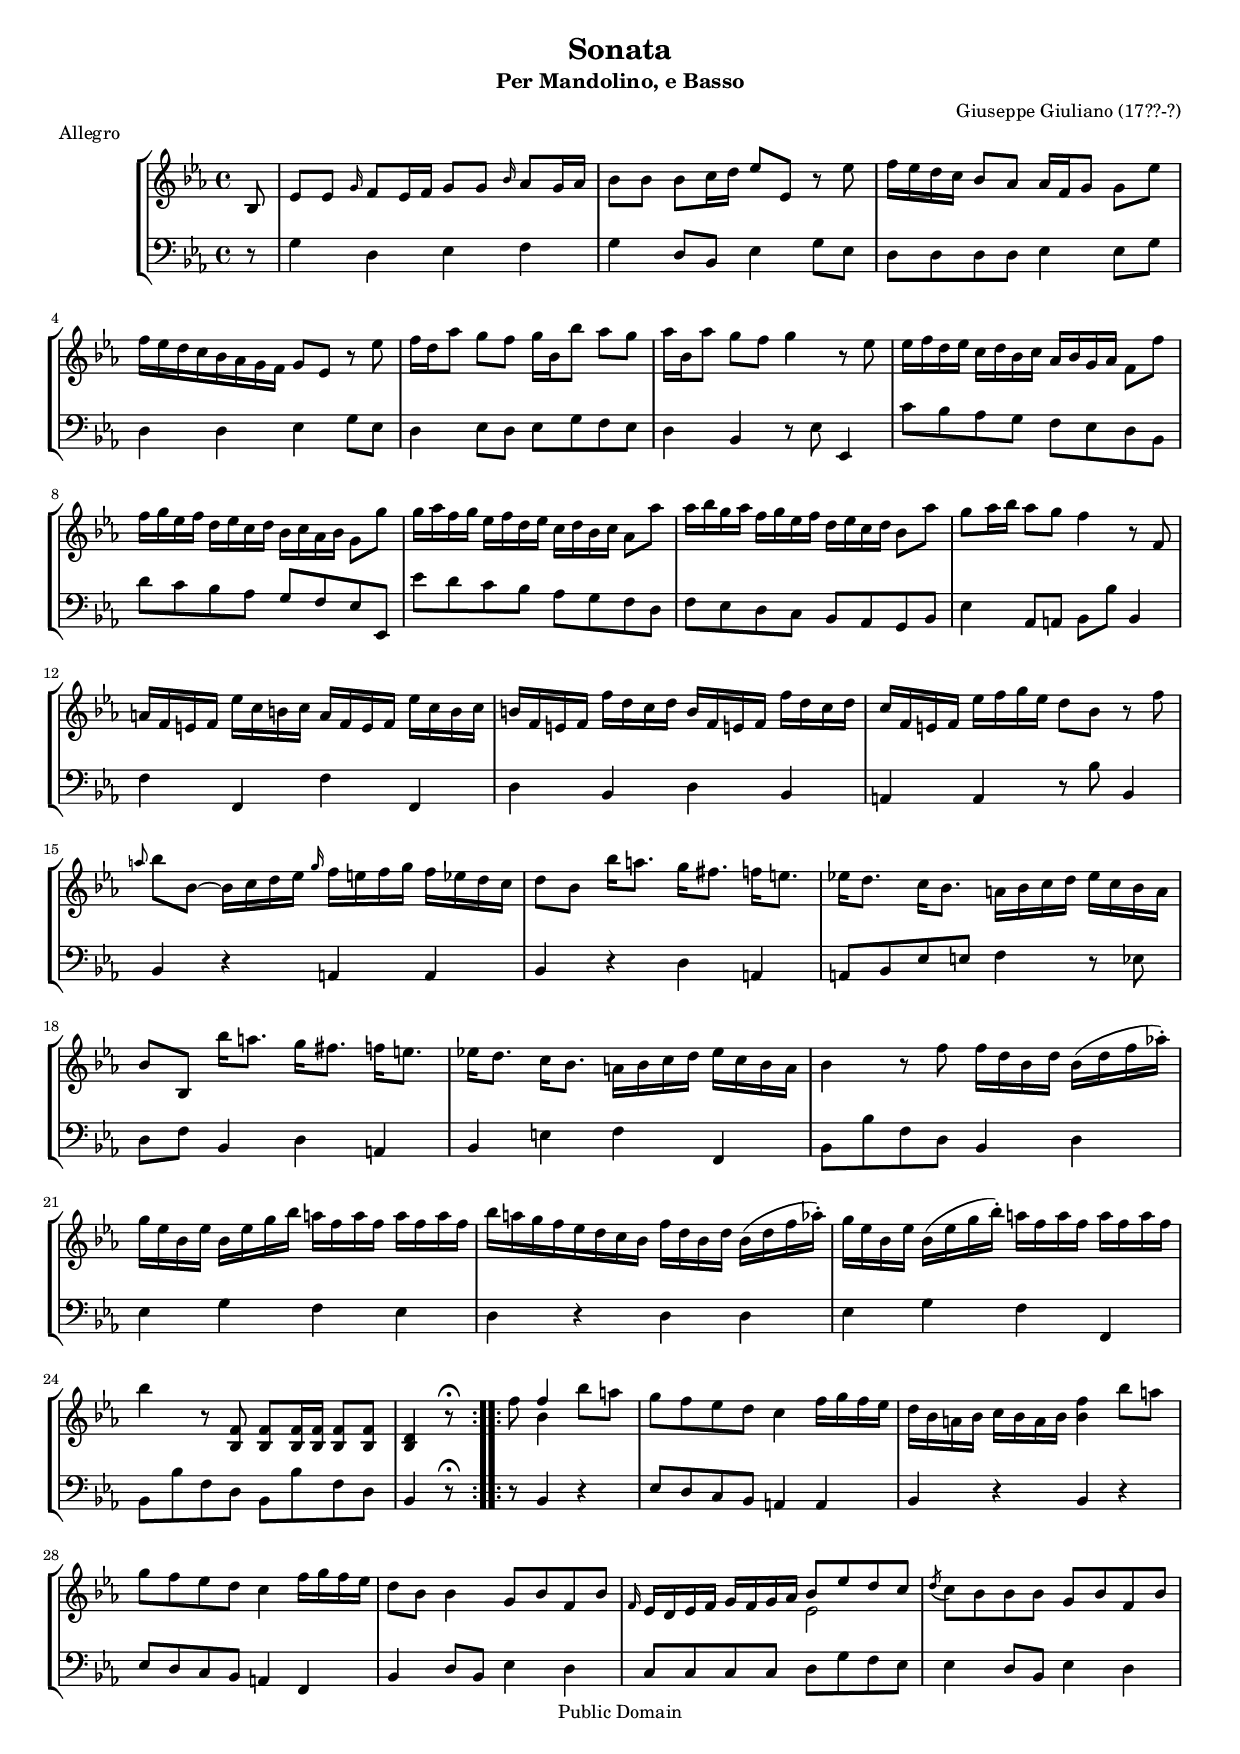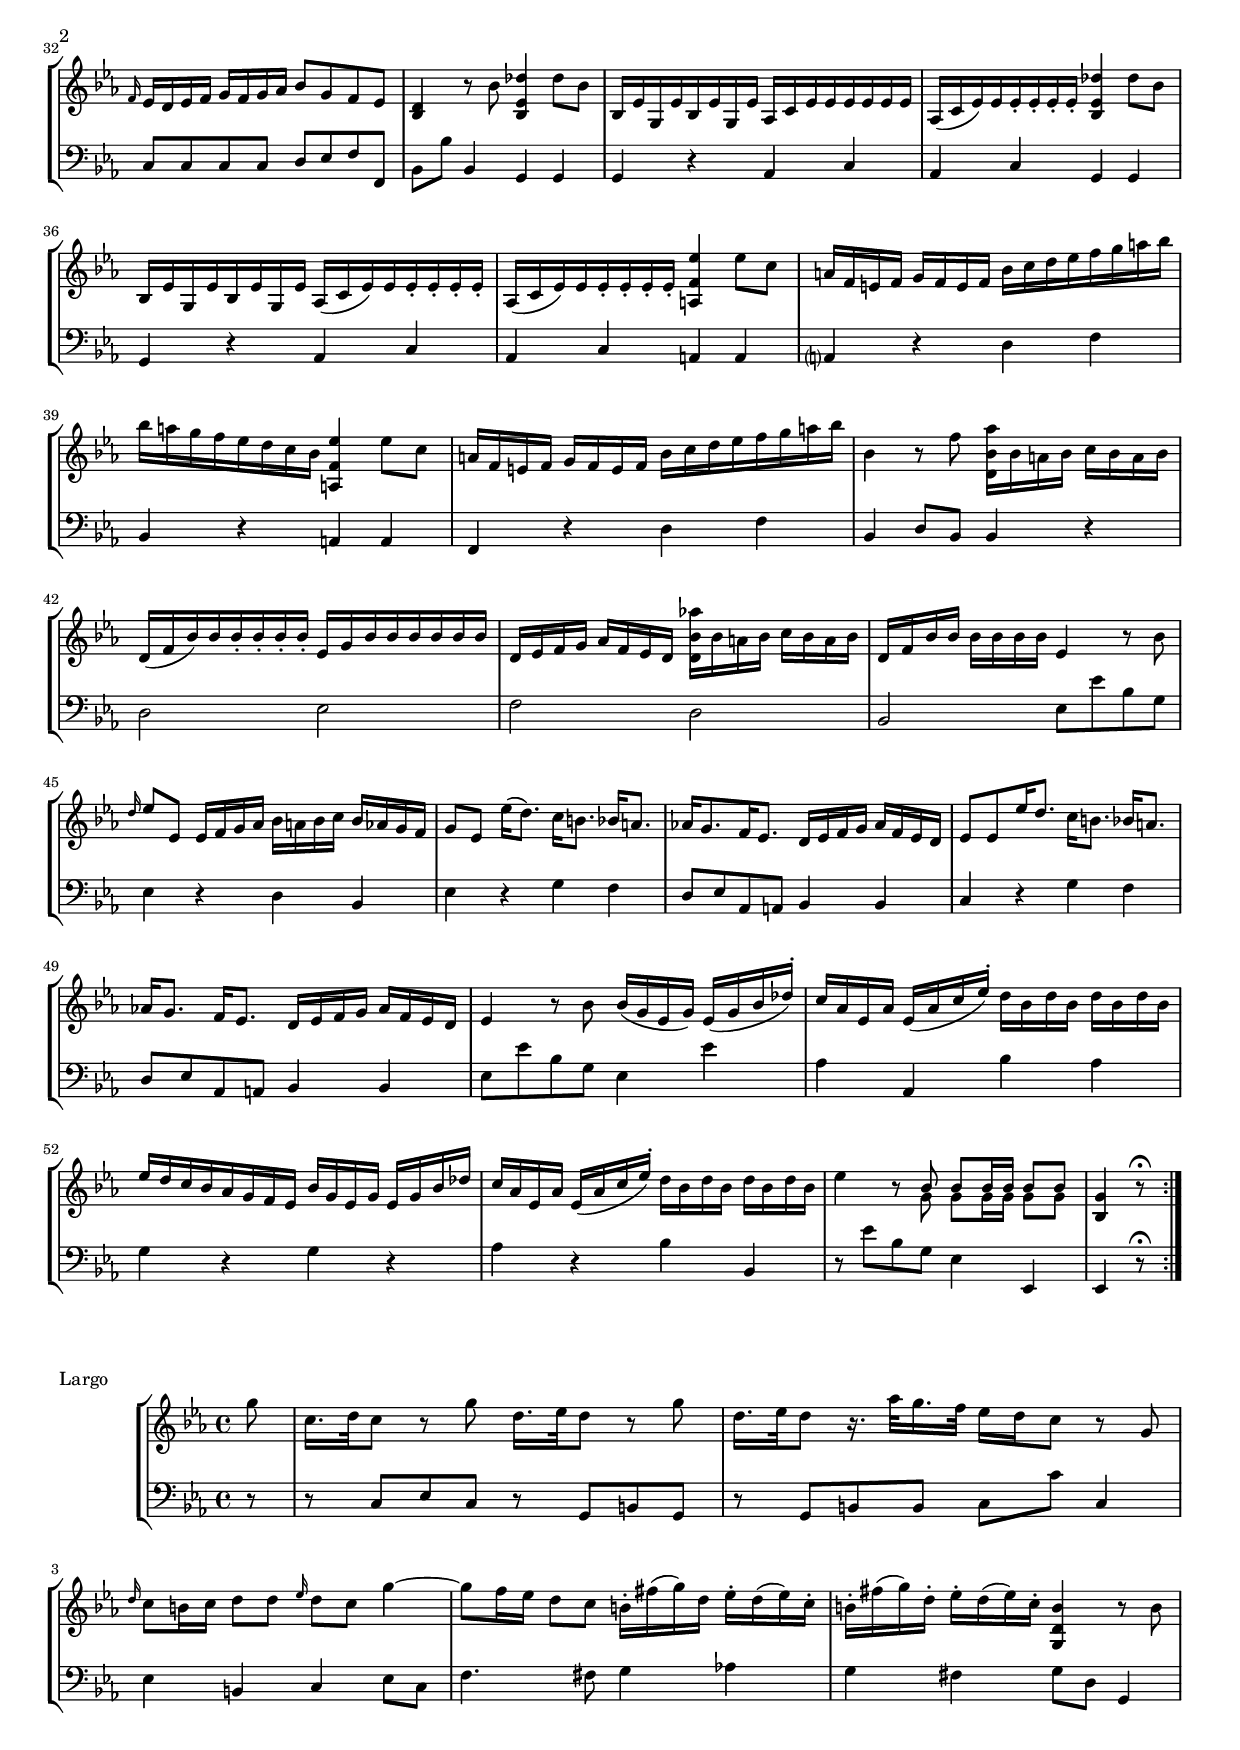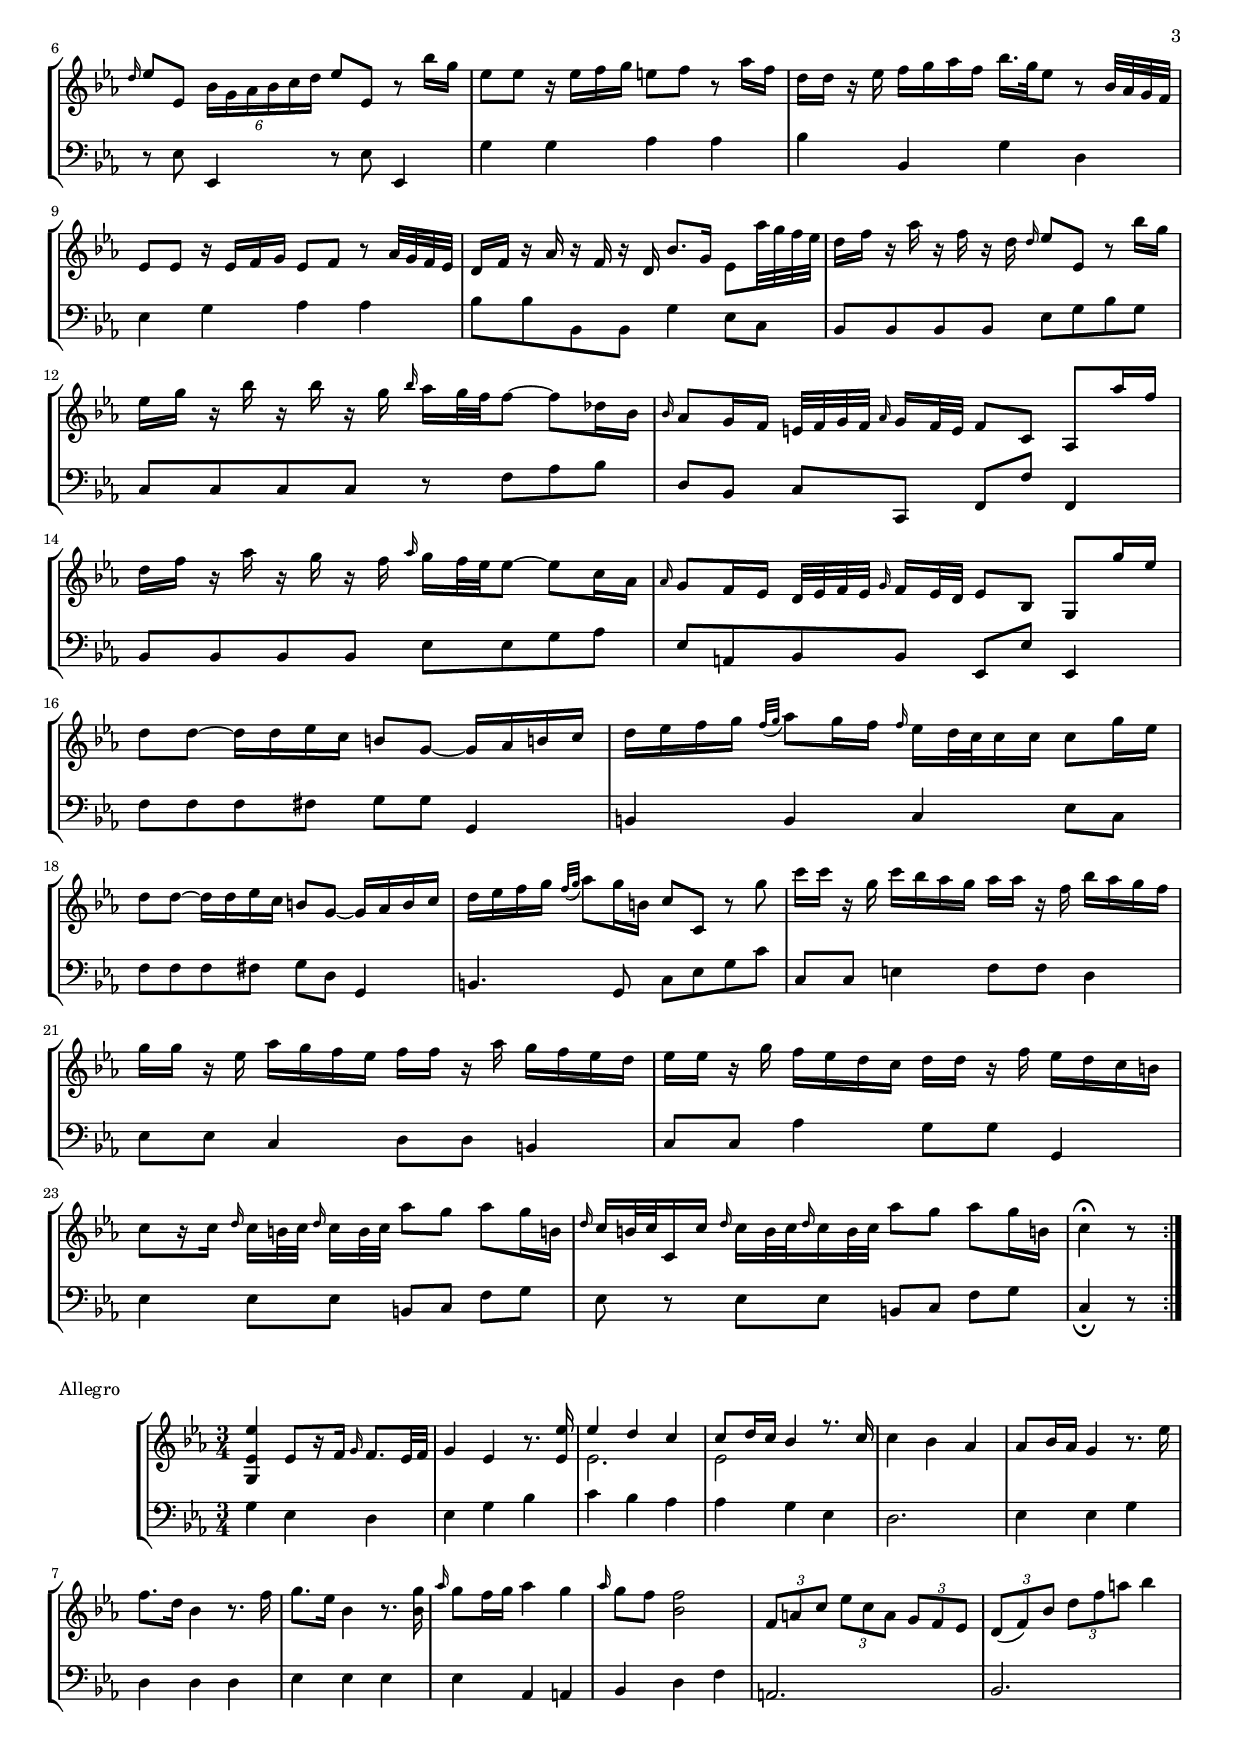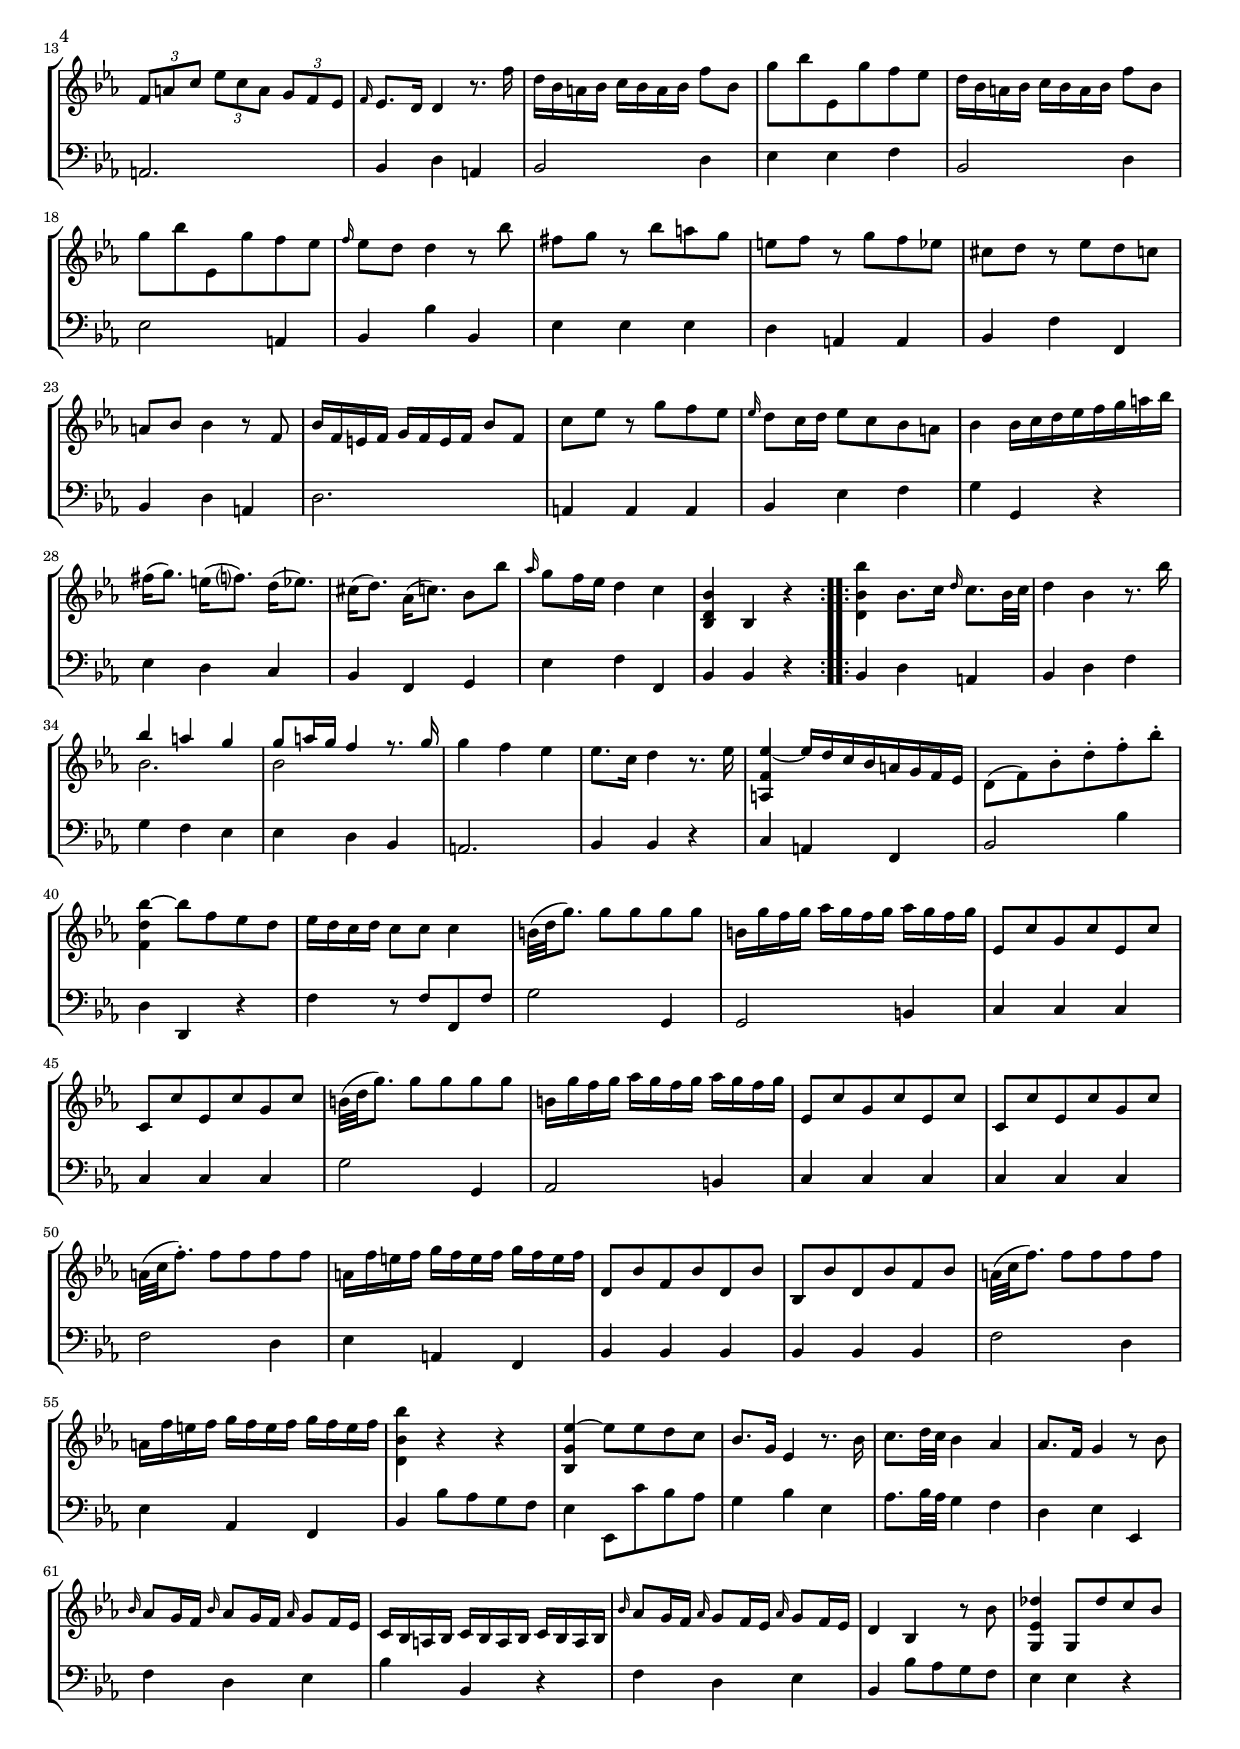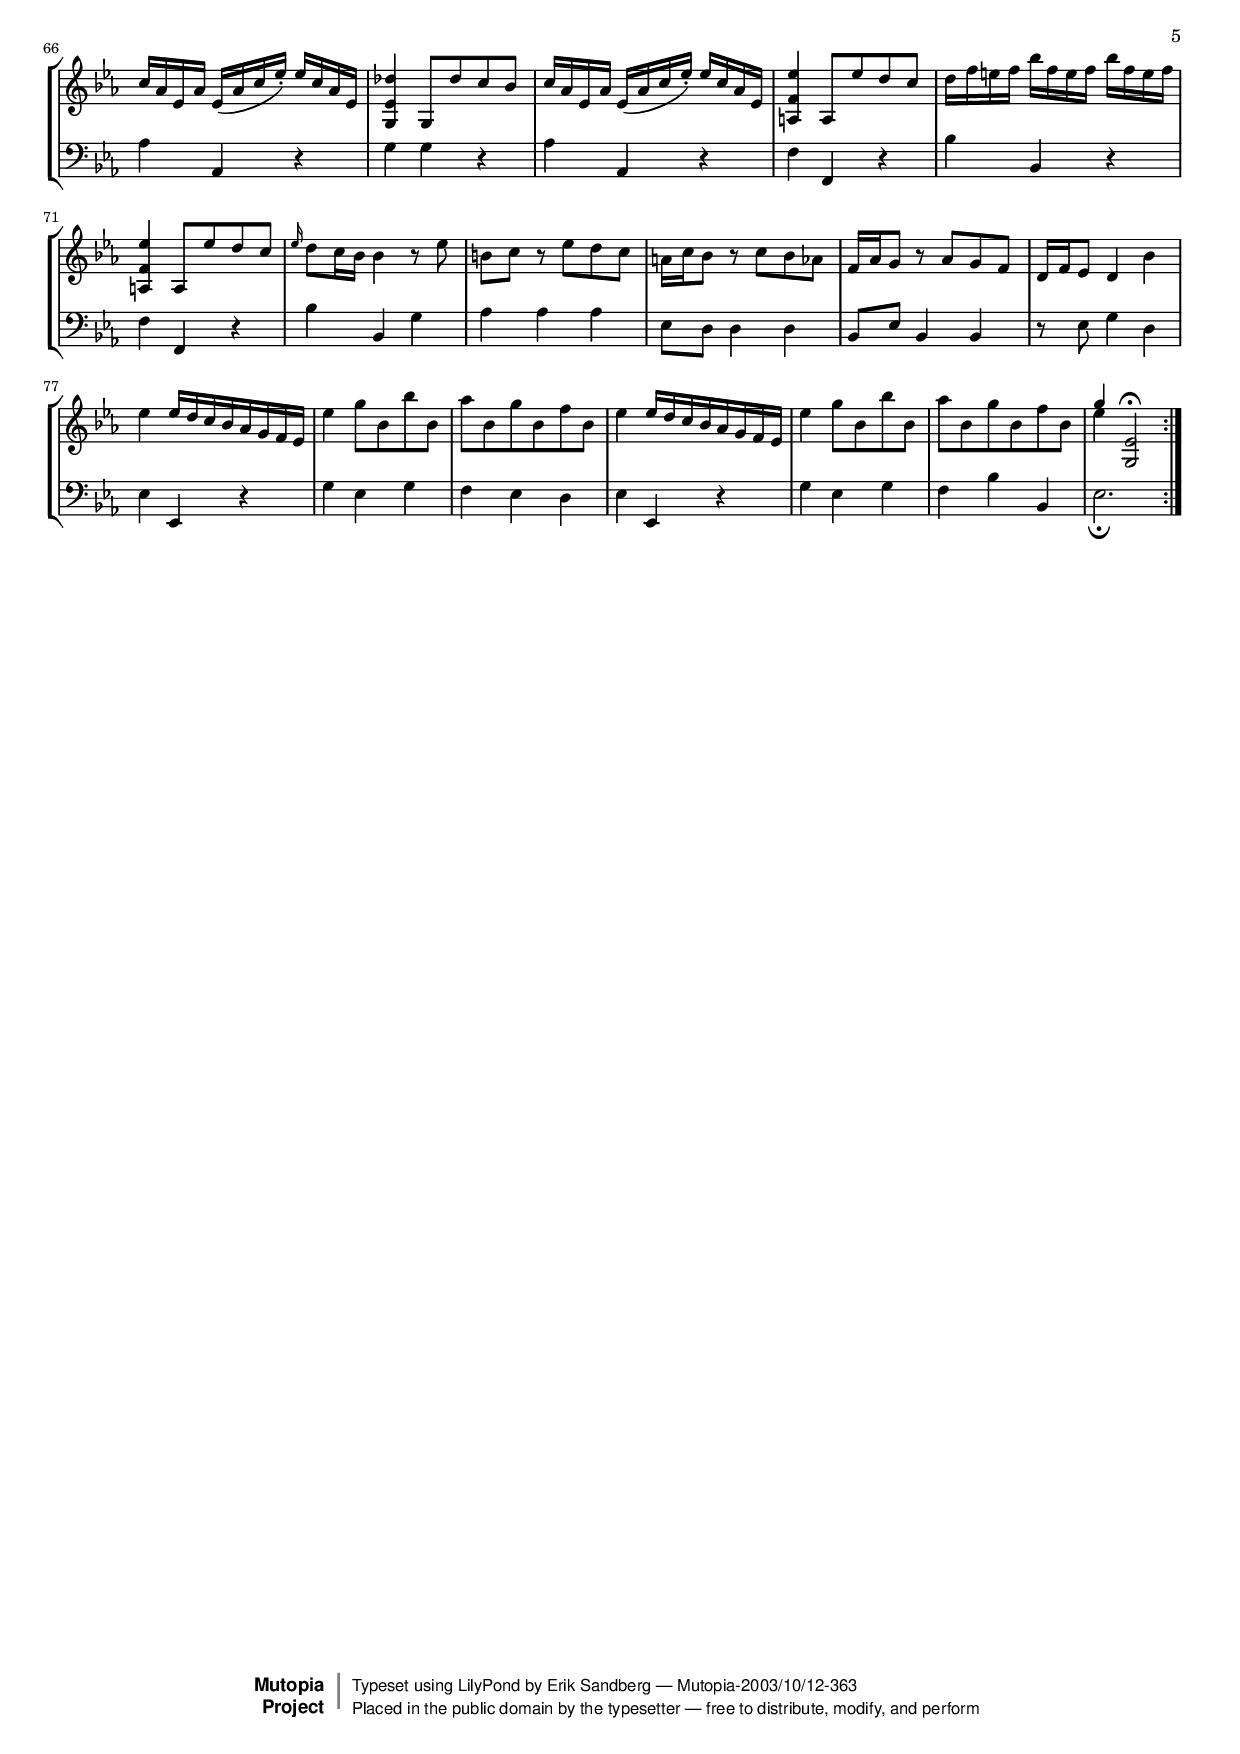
\version "2.17.97"

Instrument = ""
\version "2.17.97"

\header {
  title = "Sonata"
  subtitle = "Per Mandolino, e Basso"
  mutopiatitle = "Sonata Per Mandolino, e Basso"
  composer = "Giuseppe Giuliano (17??-?)"
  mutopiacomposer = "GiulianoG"
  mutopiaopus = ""
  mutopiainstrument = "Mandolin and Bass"
  date = "18th c."
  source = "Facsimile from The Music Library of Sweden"
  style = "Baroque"
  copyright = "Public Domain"
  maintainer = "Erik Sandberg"
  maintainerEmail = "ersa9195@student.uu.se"
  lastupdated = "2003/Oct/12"

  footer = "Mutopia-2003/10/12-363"

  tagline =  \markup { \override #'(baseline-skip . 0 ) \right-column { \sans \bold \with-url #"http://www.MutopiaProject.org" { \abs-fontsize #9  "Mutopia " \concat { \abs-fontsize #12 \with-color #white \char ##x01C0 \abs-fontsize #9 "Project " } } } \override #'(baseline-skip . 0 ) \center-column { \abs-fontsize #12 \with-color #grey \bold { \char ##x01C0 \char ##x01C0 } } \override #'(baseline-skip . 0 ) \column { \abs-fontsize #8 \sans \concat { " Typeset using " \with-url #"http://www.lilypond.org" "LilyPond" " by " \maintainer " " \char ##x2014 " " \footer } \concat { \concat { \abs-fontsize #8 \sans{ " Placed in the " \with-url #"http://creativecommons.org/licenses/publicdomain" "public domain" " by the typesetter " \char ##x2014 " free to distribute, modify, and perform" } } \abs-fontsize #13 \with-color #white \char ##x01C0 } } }

}

#(set-global-staff-size 16)

\version "2.17.97"
IMand =  \relative c' {
  \clef "treble"
  \key es\major
  \time 4/4

  \repeat "volta" 2 {
  \partial 8 bes8 |
  %1 page 3
  es es \grace g16 f8 es16 f g8 g \grace bes16 as8 g16 as |
  bes8 bes bes c16 d es8 es, r es' |
  f16 es d c bes8 as as16 f g8 g es' |
    f16[ es d c bes as g f] g8 es r es' |
  %5 
  f16 d as'8 g f g16 bes, bes'8 as g |
  as16 bes, as'8 g f g4 r8 es |
  es16 f d es c d bes c as bes g as f8 f' |
  f16 g es f d es c d bes c as bes g8 g' |
  g16 as f g es f d es c d bes c as8 as' |
  %10
  as16 bes g as f g es f d es c d bes8 as' |
  g as16 bes as8 g f4 r8 f, |
  a16 f e f es' c b c a f e f es' c b c |
  b f e f f' d c d b f e! f f' d c d |
  c f, e f es' f g es d8 bes r f' |
  %15 Note: The a8 grace looks like a c''', but the natural sign indicates it's an a''.
  \grace a8 bes bes, ~ bes16 c d es \grace g f e f g f es d c |
  d8 bes bes'16 a8. g16 fis8. f16 e8. |
  es!16 d8. c16 bes8. a16 bes c d es c bes a |
  bes8 bes, bes''16 a8. g16 fis8. f16 e8. |
  es!16 d8. c16 bes8. a16 bes c d es c bes a |
  %20
  bes4 r8 f' f16 d bes d bes( d f  as!)^. |
  g es bes es bes es g bes a f a f a f a f |
    bes[ a g f es d c bes] f' d bes d bes( d f  as)^. |
  g es bes es bes( es g  bes)^. a f a f a f a f |
  bes4 r8 <<{f,8 f f16 f f8 f} {bes, bes bes16 bes bes8 bes}>> |
  %25
  <d bes>4 r8^\fermata
  }
  \repeat "volta" 2 {
  f'8 <<f4 \\ bes,>> bes'8 a |
  %26
  g8[ f es d] c4 f16 g f es |
  d bes a bes c bes a bes <f' bes,>4 bes8 a |
  g8[ f es d] c4 f16 g f es |
  d8 bes bes4 g8[ bes f bes] |
  %30
  \grace f16 es d es f g f g as <<{bes8[ es d c]} \\ es,2>> |
  \acciaccatura d'8 c[ bes bes bes] g[ bes f bes] |
  \grace f16 es d es f g f g as bes8[ g f es] |
  <d bes>4 r8 bes' <des es, bes>4 des8 bes |
    bes,16[ es g, es' bes es g, es']   as,[ c es es es es es es] |
  %35
    as,[( c  es) es es-. es-. es-. es-.] <des' es, bes>4 des8 bes |
    bes,16[ es g, es' bes es g, es']   as,[( c  es) es es-. es-. es-. es-.] |
    as,[( c  es) es es-. es-. es-. es-.] <es' f, a,>4 es8 c |
  a16 f e f g f e f   bes[ c d es f g a bes] |
    bes[ a g f es d c bes] <es f, a,>4 es8 c |
  %40
  a16 f e f g f e f   bes[ c d es f g a bes] |
  bes,4 r8 f' <as bes, d,>16 bes, a bes c bes a bes |
    d,[( f  bes) bes bes-. bes-. bes-. bes-.]   es,[ g bes bes bes bes bes bes] |
  d, es f g as f es d <as''! bes, d,>16 bes, a bes c bes a bes |
  d, f bes bes bes bes bes bes es,4 r8 bes' |
  %45
  \grace d16
 es8 es, es16 f g as bes a bes c bes as g f |
  g8 es es'16(  d8.) c16 b8. bes16 a8. |
    as!16[ g8. f16 es8.] d16 es f g as f es d |
    es8[ es es'16 d8.] c16 b8. bes16 a8. |
  as!16 g8. f16 es8. d16 es f g as f es d |
  %50
  es4 r8 bes' bes16( g es  g) es( g bes  des)^. |
  c as es as es( as c  es)^. d bes d bes d bes d bes |
  es[ d c bes as g f es] bes' g es g es g bes des |
  c as es as es( as c  es)^. d bes d bes d bes d bes |
  es4 r8 <<{bes bes bes16 bes bes8 bes} \\ {g g g16 g g8 g}>> |
  %55
  <g bes,>4 r8^\fermata
  }
}

\version "2.17.97"
IIMand =  \relative c''' {
  \clef "treble"
  \key c\minor
  \time 4/4

  \repeat "volta" 2 {
  \partial 8 g8 |
  %1 page 5
  c,16. d32 c8 r g' d16. es32 d8 r g |
  d16. es32 d8 r16. as'32 g16. f32 es16 d c8 r g |
  \grace d'16 c8 b16 c d8 d \grace es16 d8 c g'4 ~ |
  g8 f16 es d8 c b16-. fis'( g) d es-. d( es) c-. |
  %5
\octaveCheck b'
  b16-. fis'( g) d-. es-. d( es) c-. <b d, g,>4 r8 b |
  \grace d16 es8 es, \tuplet 6/4 {bes'16 g as bes c d} es8 es, r bes''16 g |
  es8 es r16 es f g e8 f r as16 f |
  d d r es f g as f bes16. g32 es8 r bes32 as g f |
\octaveCheck f'
  es8 es r16 es f g es8 f r as32 g f es |
  %10
  d16 f r as r f r d bes'8. g16 es8 as'32 g f es |
  d16 f r as r f r d \grace d es8 es, r bes''16 g |
  %12 Note: The r16 rests are not visible
  es g r bes r bes r g \grace bes16 as g32 f f8 ~ f des16 bes |
  \grace bes as8 g16 f e32[ f g f] \grace as16 g16[ f32 e] f8 c as as''16 f |
\octaveCheck d''
  d16 f r as r g r f \grace as g f32 es es8 ~ es c16 as |
  %15
  \grace as16 g8 f16 es d32[ es f es] \grace g16 f[ es32 d] es8 bes g g''16 es |
  %16 page 6
\octaveCheck d''
  d8 d ~ d16 d es c b8 g ~ g16 as b! c |
  d es f g \appoggiatura {f32[ g]} as8 g16 f \grace f es d32 c c16 c c8 g'16 es |
  d8 d ~ d16 d es c b8 g ~ g16 as b c |
  d es f g \appoggiatura {f32[ g]} as8 g16 b, c8 c, r g'' |
\octaveCheck c'''
  %20
  c16 c r g c bes as g as as r f bes as g f |
  g g r es as g f es f f r as g f es d |
  es es r g f es d c d d r f es d c b |
  c8[ r16 c] \grace d c[ b32 c] \grace d16 c[ b32 c] as'8 g as g16 b,! |
\octaveCheck b'
  \grace d16 c b32 c c,16 c' \grace d16 c b32 c \grace d16 c b32 c as'8 g as g16 b,! |
  %25
  c4^\fermata r8
  }
}

\version "2.17.97"
IIIMand =  \relative c'' {
  \clef "treble"
  \key es\major
  \time 3/4

  \tupletSpan 4

  \repeat "volta" 2 {
  %1 page 7
  <es es, g,>4 es,8[ r16 f] \grace g f8. es32 f |
  g4 es r8. <es' es,>16 |
  <<{es4 d c | c8 d16 c bes4 r8. c16} \\ {es,2. | es2}>> |
  %5
\octaveCheck es'
  c'4 bes as |
  as8 bes16 as g4 r8. es'16 |
  f8. d16 bes4 r8. f'16 |
  g8. es16 bes4 r8. <g' bes,>16 |
  \grace as g8 f16 g as4 g |
  %10
\octaveCheck g''
  \grace as16 g8 f <f bes,>2 |
  \tuplet 3/2 {f,8 a c es c a g f es | d( f) bes d f a} bes4 |
  \tuplet 3/2 {f,8 a c es c a g f es} |
  \grace f16 es8. d16 d4 r8. f'16 |
  d bes a bes c bes a bes f'8 bes, |
  %16
\octaveCheck bes'
  g'8[ bes es,, g' f es] |
  d16 bes a bes c bes a bes f'8 bes, |
  g'8[ bes es,, g' f es] |
  \grace f16 es8 d d4 r8 bes' |
  fis g r bes[ a g] |
  %21
  e f r g[ f es] |
  cis d r es[ d c] |
  a bes bes4 r8 f |
\octaveCheck f'
  bes16 f e f g f e f bes8 f |
  c' es r g[ f es] |
  %26
  \grace es16 d8 c16 d es8[ c bes a] |
  bes4 bes16[ c d es f g a bes] |
  fis16( g8.) e16( f?8.) d16( es8.) |
  cis16( d8.) as16( c8.) bes8 bes' |
  \grace as16 g8 f16 es d4 c |
  <bes d, bes> bes, r
  }
  \repeat "volta" 2 {
  %32
  \octaveCheck bes
  <bes'' bes, d,>4 bes,8. c16 \grace d c8. bes32 c |
  d4 bes r8. bes'16 |
  <<{bes4 a g | g8 a16 g f4 r8. g16} \\ {bes,2. bes2}>> |
  %36
\octaveCheck bes'
  g'4 f es es8. c16 d4 r8. es16 |
  <es f, a,>4 ~ es16[ d c bes a g f es] |
  d8[( f) bes-. d-. f-. bes-.] |
  <bes d, f,>4 ~ bes8[ f es d] |
  es16 d c d c8 c c4 |
  %42
\octaveCheck c''
  b32( d g8.) g8[ g g g] |
  b,16 g' f g as g f g as g f g |
  %44 page 8
\octaveCheck g''
  es,8[ c' g c es, c'] |
  c,[ c' es, c' g c] |
  b32( d g8.) g8[ g g g] |
  %47
\octaveCheck g''
  b,16 g' f g as g f g as g f g |
  es,8[ c' g c es, c'] |
  c,[ c' es, c' g c] |
  a32( c f8.)-. f8[ f f f] |
  a,16 f' e f g f e f g f e f |
  %51
  d,8[ bes' f bes d, bes'] |
  bes,[ bes' d, bes' f bes] |
  a32( c f8.) f8[ f f f] |
  a,16 f' e f g f e f g f e f |
\octaveCheck f''
  <bes bes, d,>4 r r |
  %56  
  <es, g, bes,> ~ es8[ es d c] |
  bes8. g16 es4 r8. bes'16 |
  c8. d32 c bes4 as |
  as8. f16 g4 r8 bes |
  %60
  \grace bes16 as8 g16 f \grace bes as8 g16 f \grace as g8 f16 es |
  c bes a bes c bes a bes c bes a bes |
  \grace bes'16 as8 g16 f \grace as g8 f16 es \grace as g8 f16 es |
\octaveCheck es'
  d4 bes r8 bes' |
  <des es, g,>4 g,,8[ des'' c bes] |
  %65
  c16 as es as es( as c es)-. es c as es |
  <des' es, g,>4 g,,8[ des'' c bes] |
  c16 as es as es( as c es)-. es c as es |
  <es' f, a,>4 a,,8[ es'' d c] |
  d16 f e f bes f e f bes f e f |
  <es f, a,>4 a,,8[ es'' d c] |
  %71
\octaveCheck c''
  \grace es16 d8 c16 bes bes4 r8 es |
  b c r es[ d c] |
  a16 c bes8 r c[ bes as] |
  f16 as g8 r as[ g f] |
  %75
  d16 f es8 d4 bes' |
  es4 es16[ d c bes as g f es] |
  es'4 g8[ bes, bes' bes,] |
  as'[ bes, g' bes, f' bes,] |
  es4 es16[ d c bes as g f es] |
  %80
  es'4 g8[ bes, bes' bes,] |
  as'[ bes, g' bes, f' bes,] |
\octaveCheck bes'
  <<g'4 \\ es>> <es, g,>2^\fermata
  }
}

\version "2.17.97"
IBasso =  \relative c' {
  \clef "bass"
  \key es\major
  \time 4/4

  \repeat "volta" 2 {
  \partial 8 r8 |
  %1 page 3
  g4 d es f | g d8 bes es4 g8 es | d d d d es4 es8 g | d4 d es g8 es |
  %5
  d4 es8 d es g f es | d4 bes r8 es es,4 | c''8 bes as g f es d bes |
  d' c bes as g f es es, | es'' d c bes as g f d | f es d c bes as g bes |
  %11
  es4 as,8 a bes bes' bes,4 | f' f, f' f, | d' bes d bes | a a r8 bes' bes,4 |
  bes r a a | bes r d a | a8 bes es e f4 r8 es | d f bes,4 d a |
  %19
  bes e f f, | bes8 bes' f d bes4 d | es g f es |
  d r d d | es g f f, | bes8 bes' f d bes bes' f d |
  %25
  bes4 r8^\fermata
  }

  \repeat "volta" 2 {
  r8 bes4 r | es8 d c bes a4 a | bes r bes r | es8 d c bes a4 f |
  bes d8 bes es4 d | c8 c c c d g f es | es4 d8 bes es4 d |
  %32
  c8 c c c d es f f, | bes bes' bes,4 g g | g r as c | as c g g | g r as c |
  as c a a | a? r d f | bes, r a a | f r d' f | bes, d8 bes bes4 r |
  %42
  d2 es | f d | bes es8 es' bes g | es4 r d bes | es r g f |
  d8 es as, a bes4 bes | c r g' f | d8 es as, a bes4 bes |
  %50
  es8 es' bes g es4 es' | as, as, bes' as | g r g r | as r bes bes, |
  %54
  r8 es' bes g es4 es, | es r8^\fermata
  }
}

\version "2.17.97"
IIBasso =  \relative c {
  \clef "bass"
  \key c\minor
  \time 4/4

  \repeat "volta" 2 {
  \partial 8 r8 |
  %1 page 5
  r c es c r g b g |
  r g b b c c' c,4 |
  es b c es8 c |
  f4. fis8 g4 as! |
  %5
  g fis g8 d g,4 |
  r8 es' es,4 r8 es' es,4 |
  g' g as as |
  bes bes, g' d |
  es g as as |
  %10
\octaveCheck as
  bes8 bes bes, bes g'4 es8 c |
  bes bes bes bes es g bes g |
  c, c c c r f as bes |
  d,[ bes] c[ c,] f[ f'] f,4 |
  bes8 bes bes bes es es g as |
  es a, bes bes es, es' es,4 |
  %16 page 6
  \octaveCheck es,
  f'8 f f fis g g g,4 |
  b b c es8 c |
  f f f fis g d g,4 |
  b4. g8 c es g c |
  %20
  c, c e4 f8 f d4 |
  es8 es c4 d8 d b4 |
  c8 c as'4 g8 g g,4 |
  es' es8 es b8[ c] f[ g] |
  es r es es b[ c] f[ g] |
  %25
  \octaveCheck g
  c,4_\fermata r8
  }
}

\version "2.17.97"
IIIBasso =  \relative c' {
  \clef "bass"
  \key es\major
  \time 3/4

  \repeat "volta" 2 {
  %1 page 7
  g4 es d | es g bes | c bes as | as g es | d2. |
  %6
  es4 es g | d d d | es es es | es as, a | bes d f | a,2. |
  %12
  bes | a | bes4 d a | bes2 d4 | es es f | bes,2 d4 |
  %18
  es2 a,4 | bes4 bes' bes, | es es es | d a a | bes f' f, | 
  %23
  bes d a | d2. | a4 a a | bes es f | g g, r | es' d c | bes f g |
  %30
  es' f f, | bes bes r
  }
  \repeat "volta" 2 {
  %32
\octaveCheck bes,
  bes d a | bes d f | g f es | es d bes | a2. | bes4 bes r | c a f |
  %39
  bes2 bes'4 | d, d, r | f' r8 f[ f, f'] | g2 g,4 | g2 b4 |
  %44
\octaveCheck b,
  c4 c c | c c c | g'2 g,4 | as2 b4 | c c c | c c c | f2 d4 |
  %51
  es a, f | bes bes bes | bes bes bes | f'2 d4 | es as, f |
  %56
  bes bes'8 as g f | es4 es,8 c'' bes as | g4 bes es, | as8. bes32 as g4 f |
  %60
  d4 es es, | f' d es | bes' bes, r | f' d es | bes bes'8 as g f |
  %65
\octaveCheck es
  es4 es r | as as, r | g' g r | as as, r | f' f, r | bes' bes, r |
  %71
  f' f, r | bes' bes, g' | as as as | es8 d d4 d | bes8 es bes4 bes |
  %76
  r8 es g4 d | es es, r | g' es g | f es d | es es, r | g' es g | f bes bes, |
  %83
\octaveCheck es
  es2._\fermata
  }
}


\score {
  \context StaffGroup <<
    \context Staff = Mand \IMand
    \context Staff = Basso \IBasso
  >>
  \header {piece = "Allegro"}
  \layout {\context{\Score \override BarNumber.extra-offset = #'(0 . 1)} \context {\Staff \override VerticalAxisGroup.minimum-Y-extent = #'(-4 . 4) }}
  
  \midi {
    \tempo 4 = 80
    }


}
%}
\score {
  \context StaffGroup <<
    \context Staff = Mand \IIMand
    \context Staff = Basso \IIBasso
  >>
  \header {piece = "Largo"}
  \layout {\context{\Score \override BarNumber.extra-offset = #'(0 . 1)} \context {\Staff \override VerticalAxisGroup.minimum-Y-extent = #'(-4 . 4) }}
  
  \midi {
    \tempo 4 = 60
    }


}

\score {
  \context StaffGroup <<
    \context Staff = Mand \IIIMand
    \context Staff = Basso \IIIBasso
  >>
  \header {piece = "Allegro"}
  \layout {\context{\Score \override BarNumber.extra-offset = #'(0 . 1)} \context {\Staff \override VerticalAxisGroup.minimum-Y-extent = #'(-4 . 4) }}
  
  \midi {
    \tempo 4 = 120
    }


}
